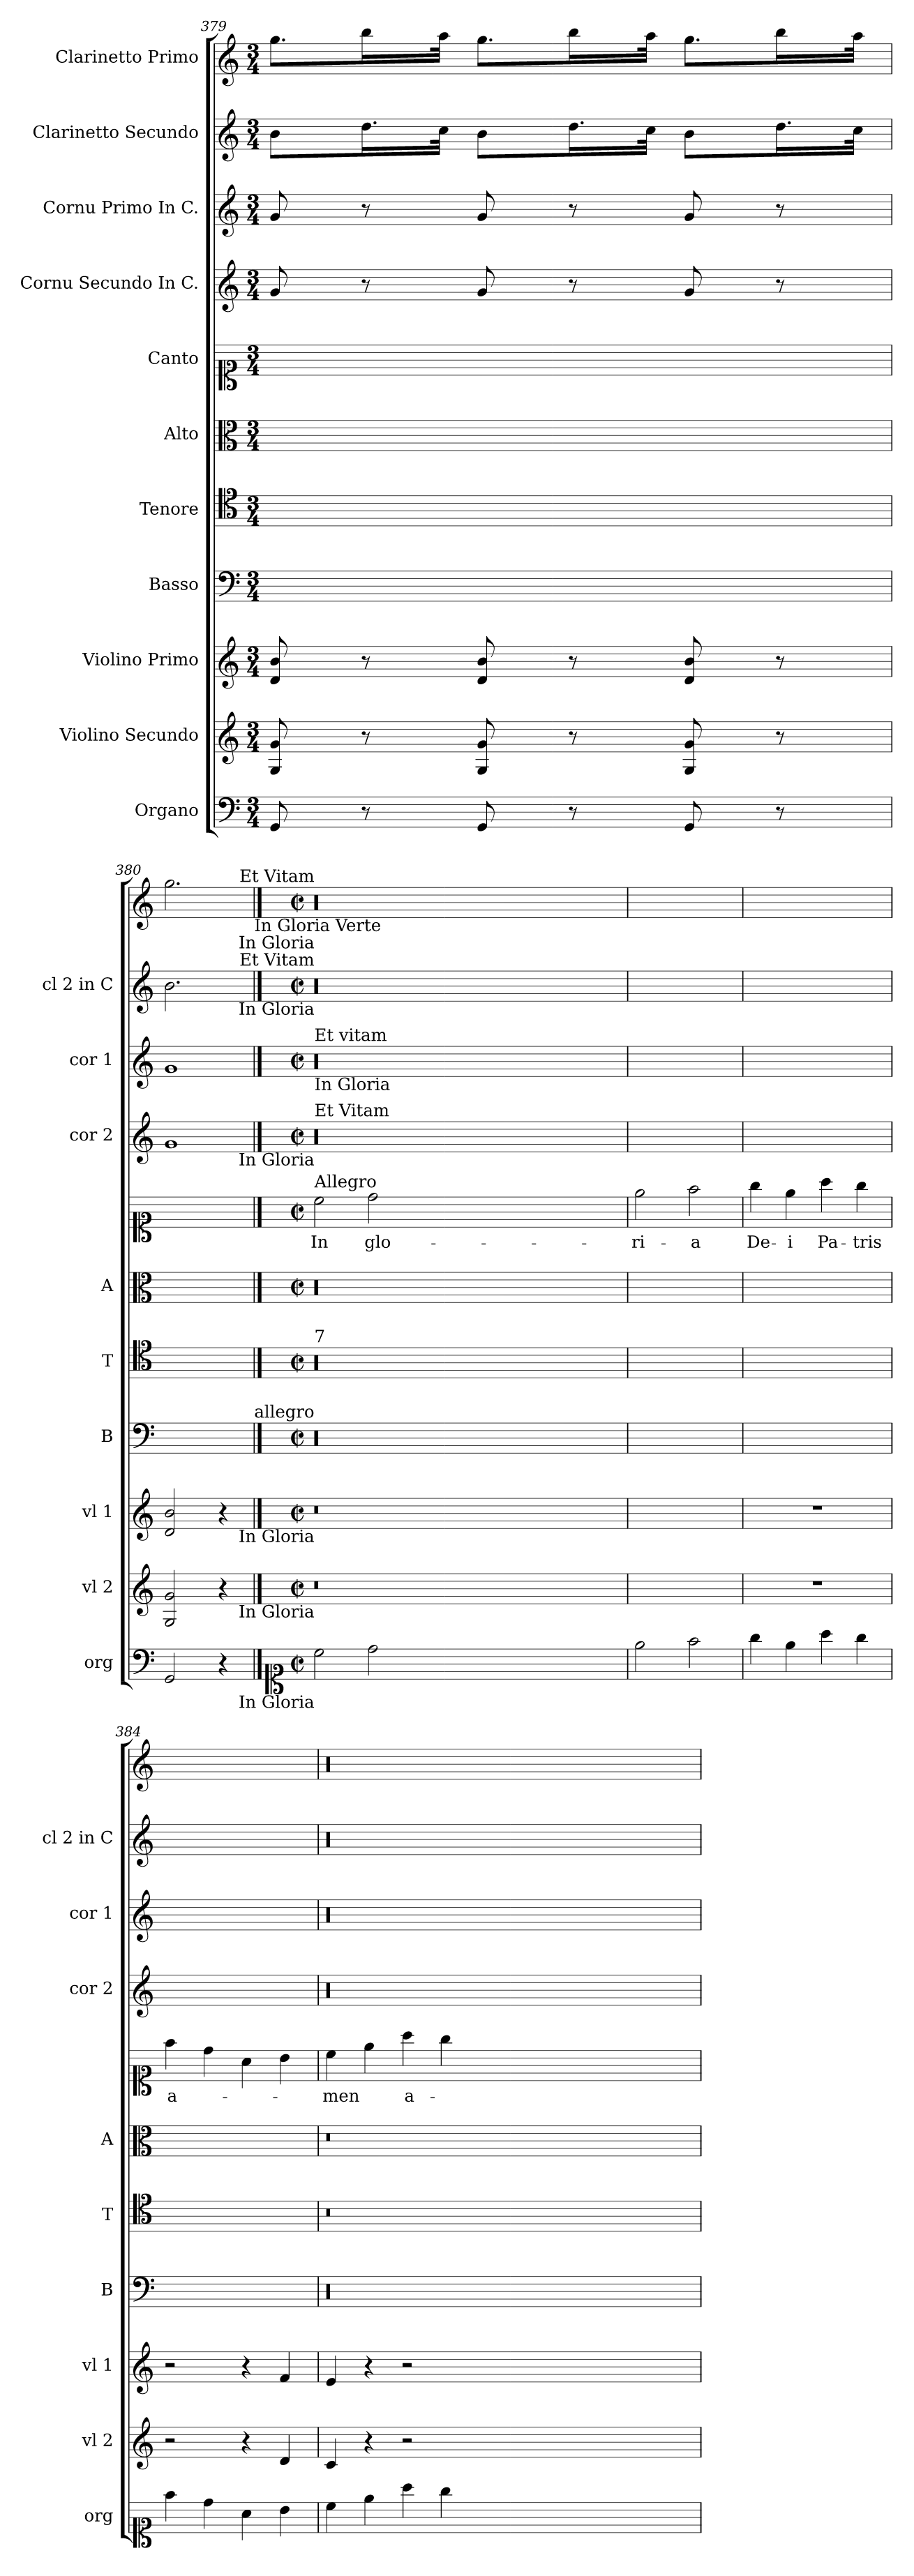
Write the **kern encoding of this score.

**kern	**kern	**kern	**kern	**kern	**kern	**kern	**text	**kern	**kern	**kern	**kern
*part11	*part10	*part9	*part8	*part7	*part6	*part5	*part5	*part4	*part3	*part2	*part1
*staff11	*staff10	*staff9	*staff8	*staff7	*staff6	*staff5	*staff5	*staff4	*staff3	*staff2	*staff1
*I"Organo	*I"Violino Secundo	*I"Violino Primo	*I"Basso	*I"Tenore	*I"Alto	*I"Canto	*	*I"Cornu Secundo In C.	*I"Cornu Primo In C.	*I"Clarinetto Secundo	*I"Clarinetto Primo
*I'org	*I'vl 2	*I'vl 1	*I'B	*I'T	*I'A	*	*	*I'cor 2	*I'cor 1	*I'cl 2 in C	*
*clefF4	*clefG2	*clefG2	*clefF4	*clefC4	*clefC3	*clefC1	*	*clefG2	*clefG2	*clefG2	*clefG2
*k[]	*k[]	*k[]	*k[]	*k[]	*k[]	*k[]	*	*k[]	*k[]	*k[]	*k[]
*M3/4	*M3/4	*M3/4	*M3/4	*M3/4	*M3/4	*M3/4	*	*M3/4	*M3/4	*M3/4	*M3/4
=379	=379	=379	=379	=379	=379	=379	=379	=379	=379	=379	=379
!	!	!	!	!	!	!	!	!	!	!	!LO:N:vis=8.
8GG/	8G/ 8g/	8d/ 8b/	2.ryy	2.ryy	2.ryy	2.ryy	.	8g/	8g/	8b\L	8gg\L
!	!	!	!	!	!	!	!	!	!	!	!LO:N:vis=16
8r	8r	8r	.	.	.	.	.	8r	8r	16.dd\L	16.bb\L
.	.	.	.	.	.	.	.	.	.	32cc\JJk	32aa\JJk
!	!	!	!	!	!	!	!	!	!	!	!LO:N:vis=8.
8GG/	8G/ 8g/	8d/ 8b/	.	.	.	.	.	8g/	8g/	8b\L	8gg\L
!	!	!	!	!	!	!	!	!	!	!	!LO:N:vis=16
8r	8r	8r	.	.	.	.	.	8r	8r	16.dd\L	16.bb\L
.	.	.	.	.	.	.	.	.	.	32cc\JJk	32aa\JJk
!	!	!	!	!	!	!	!	!	!	!	!LO:N:vis=8.
8GG/	8G/ 8g/	8d/ 8b/	.	.	.	.	.	8g/	8g/	8b\L	8gg\L
!	!	!	!	!	!	!	!	!	!	!	!LO:N:vis=16
8r	8r	8r	.	.	.	.	.	8r	8r	16.dd\L	16.bb\L
.	.	.	.	.	.	.	.	.	.	32cc\JJk	32aa\JJk
=380	=380	=380	=380	=380	=380	=380	=380	=380	=380	=380	=380
!	!	!	!	!	!	!	!	!LO:N:vis=1	!LO:N:vis=1	!	!
2GG/	2G/ 2g/	2d/ 2b/	2.ryy	2.ryy	2.ryy	2.ryy	.	2.g/	2.g/	2.b\	2.gg\
4r	4r	4r	.	.	.	.	.	.	.	.	.
!	!	!	!	!	!	!	!	!	!	!	!LO:TX:b:t=In Gloria Verte
==381	==381	==381	==381	==381	==381	==381	==381	==381	==381	==381	==381
*clefC1	*	*	*	*	*	*	*	*	*	*	*
*M2/2	*M2/2	*M2/2	*M2/2	*M2/2	*M2/2	*M2/2	*	*M2/2	*M2/2	*M2/2	*M2/2
*met(c|)	*met(c|)	*met(c|)	*met(c|)	*met(c|)	*met(c|)	*met(c|)	*	*met(c|)	*met(c|)	*met(c|)	*met(c|)
!	!	!	!	!	!	!	!	!	!	!	!LO:TX:b:rj:t=In Gloria
!	!	!	!	!	!	!	!	!	!	!	!LO:TX:a:rj:t=Et Vitam
!	!	!	!	!	!	!	!	!	!	!LO:TX:b:rj:t=In Gloria	!
!	!	!	!	!	!	!	!	!	!	!LO:TX:a:rj:t=Et Vitam	!
!	!	!	!	!	!	!	!	!	!LO:TX:a:t=Et vitam	!	!
!	!	!	!	!	!	!	!	!	!LO:TX:b:t=In Gloria	!	!
!	!	!	!	!	!	!	!	!LO:TX:b:rj:t=In Gloria	!	!	!
!	!	!	!	!	!	!	!	!LO:TX:a:t=Et Vitam	!	!	!
!	!	!	!	!	!	!LO:TX:a:t=Allegro	!	!	!	!	!
!	!	!	!	!LO:TX:a:t=7	!	!	!	!	!	!	!
!	!	!	!LO:TX:a:rj:t=allegro	!	!	!	!	!	!	!	!
!	!	!LO:TX:b:rj:t=In Gloria	!	!	!	!	!	!	!	!	!
!	!LO:TX:b:rj:t=In Gloria	!	!	!	!	!	!	!	!	!	!
!LO:TX:b:rj:t=In Gloria	!	!	!	!	!	!	!	!	!	!	!
2cc\	0r	0r	00r	00r	00r	2cc\	In	00r	00r	00r	00r
2dd\	.	.	.	.	.	2dd\	glo-	.	.	.	.
0.ryy	.	.	.	.	.	0.ryy	.	.	.	.	.
.	0ryy	0ryy	.	.	.	.	.	.	.	.	.
=382	=382	=382	=382	=382	=382	=382	=382	=382	=382	=382	=382
2ee\	1ryy	1ryy	1ryy	1ryy	1ryy	2ee\	-ri-	1ryy	1ryy	1ryy	1ryy
2ff\	.	.	.	.	.	2ff\	-a	.	.	.	.
=383	=383	=383	=383	=383	=383	=383	=383	=383	=383	=383	=383
4gg\	1r	1r	1ryy	1ryy	1ryy	4gg\	De-	1ryy	1ryy	1ryy	1ryy
4ee\	.	.	.	.	.	4ee\	-i	.	.	.	.
4aa\	.	.	.	.	.	4aa\	Pa-	.	.	.	.
4gg\	.	.	.	.	.	4gg\	-tris	.	.	.	.
=384	=384	=384	=384	=384	=384	=384	=384	=384	=384	=384	=384
4ff\	2r	2r	1ryy	1ryy	1ryy	4ff\	a-	1ryy	1ryy	1ryy	1ryy
4dd\	.	.	.	.	.	4dd\	.	.	.	.	.
4a\	4r	4r	.	.	.	4a\	.	.	.	.	.
4b\	4d/	4f/	.	.	.	4b\	.	.	.	.	.
=385	=385	=385	=385	=385	=385	=385	=385	=385	=385	=385	=385
4cc\	4c/	4e/	00r	0r	0r	4cc\	-men	00r	00r	00r	00r
4ee\	4r	4r	.	.	.	4ee\	.	.	.	.	.
4aa\	2r	2r	.	.	.	4aa\	a-	.	.	.	.
4gg\	.	.	.	.	.	4gg\	.	.	.	.	.
0.ryy	0.ryy	0.ryy	.	.	.	0.ryy	.	.	.	.	.
.	.	.	.	0ryy	0ryy	.	.	.	.	.	.
=	=	=	=	=	=	=	=	=	=	=	=
*-	*-	*-	*-	*-	*-	*-	*-	*-	*-	*-	*-
